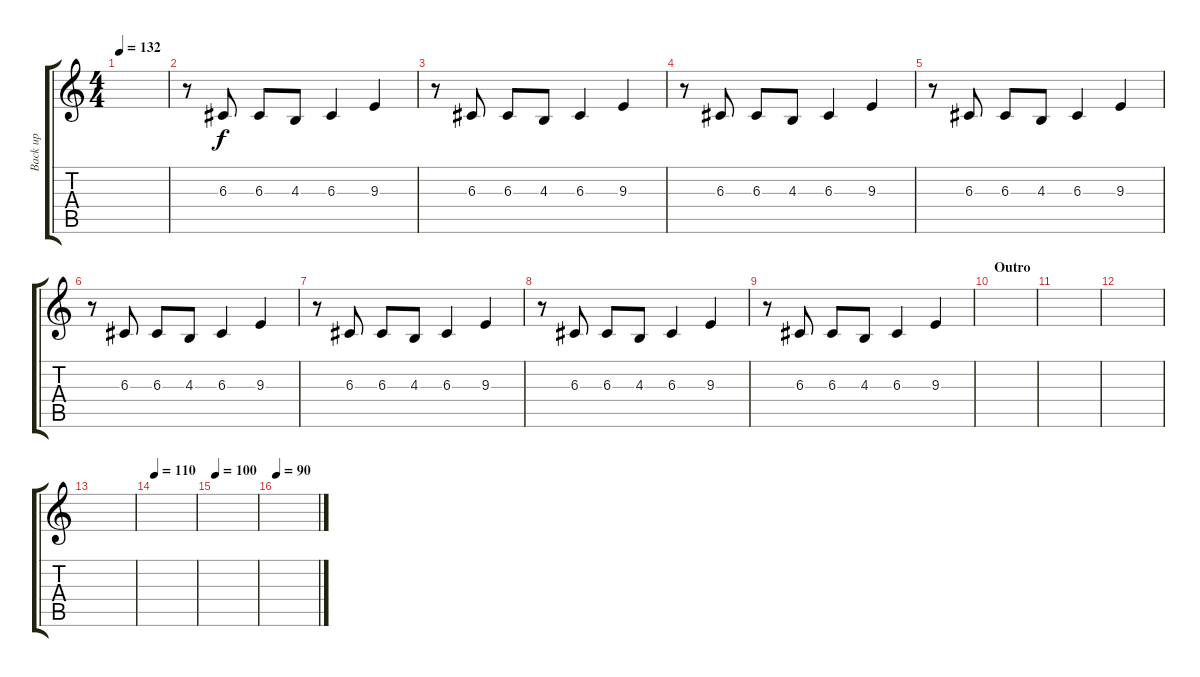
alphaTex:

\track ("Back up" "Back up") {instrument sopranosax}
\staff {score tabs}
\tuning (E4 B3 G3 D3 A2 E2) {hide}
\ts (4 4)
\tempo 132
\clef g2
\ks c
|
r.8 6.3.8 6.3.8 4.3.8 6.3.4 9.3.4 |
r.8 6.3.8 6.3.8 4.3.8 6.3.4 9.3.4 |
r.8 6.3.8 6.3.8 4.3.8 6.3.4 9.3.4 |
r.8 6.3.8 6.3.8 4.3.8 6.3.4 9.3.4 |
r.8 6.3.8 6.3.8 4.3.8 6.3.4 9.3.4 |
r.8 6.3.8 6.3.8 4.3.8 6.3.4 9.3.4 |
r.8{volume 11} 6.3.8 6.3.8 4.3.8 6.3.4 9.3.4 |
r.8 6.3.8 6.3.8 4.3.8 6.3.4 9.3.4 |
\section ("" "Outro")
|
|
|
|
\tempo 110
|
\tempo 100
|
\tempo 90
